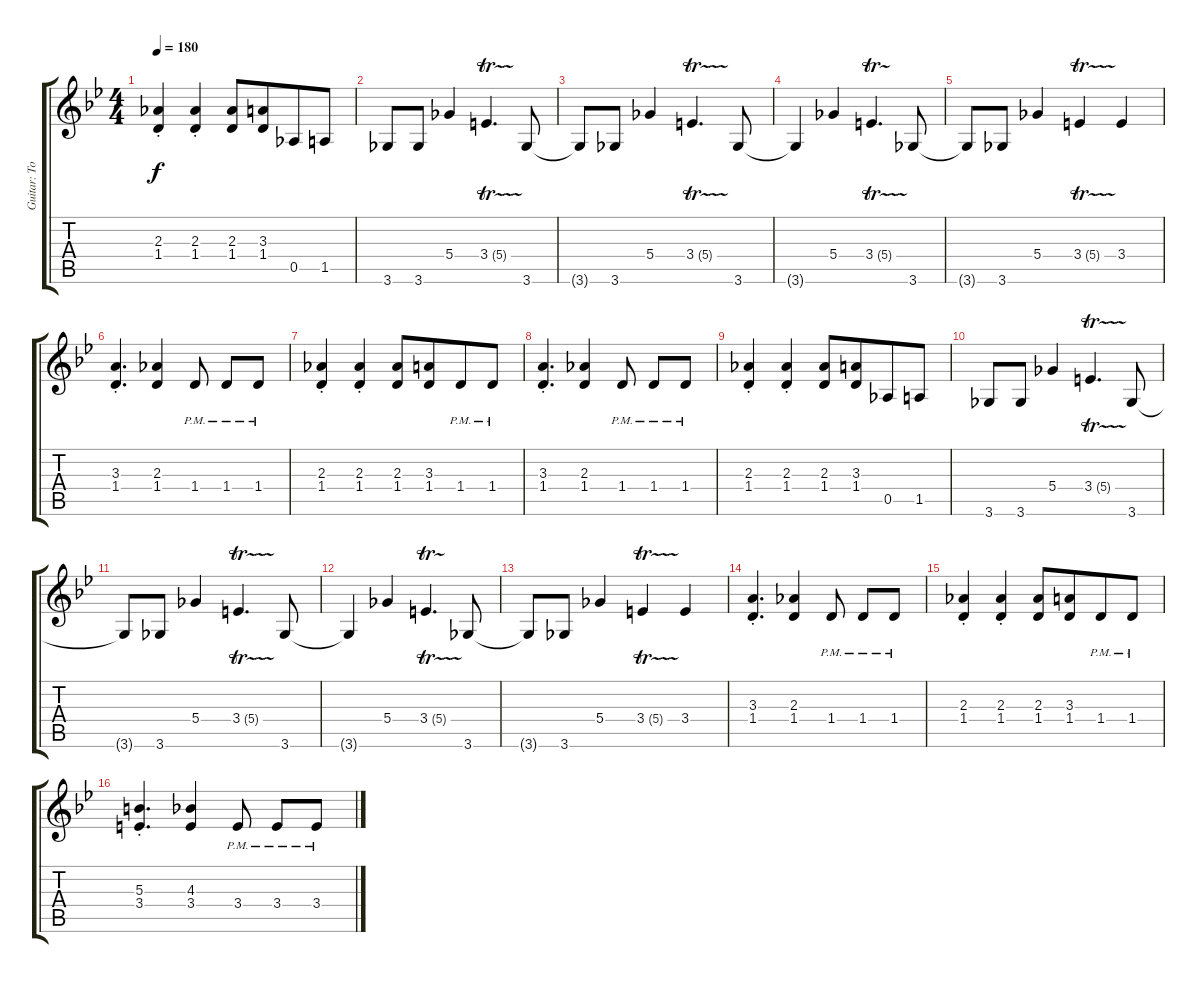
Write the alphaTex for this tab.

\track ("Guitar: Tony" "Guitar: To") {instrument overdrivenguitar}
\staff {score tabs}
\tuning (Eb4 Bb3 Gb3 Db3 Ab2 Eb2) {hide}
\ts (4 4)
\tempo 180
\clef g2
\ks bb
(2.3{st} 1.4{st}).4{dy f} (2.3{st} 1.4{st}).4 (2.3 1.4).8 (3.3 1.4).8{beam merge} 0.5.8 1.5.8 |
3.6.8 3.6.8 5.4.4 3.4{tr (5 16)}.4{d} 3.6.8 |
3.6{t}.8 3.6.8 5.4.4 3.4{tr (5 16)}.4{d} 3.6.8 |
3.6{t}.4 5.4.4 3.4{tr (5 16)}.4{d} 3.6.8 |
3.6{t}.8 3.6.8 5.4.4 3.4{tr (5 16)}.4 3.4.4 |
(3.3{st} 1.4{st}).4{d} (2.3 1.4).4 1.4{pm}.8 1.4{pm}.8 1.4{pm}.8 |
(2.3{st} 1.4{st}).4 (2.3{st} 1.4{st}).4 (2.3 1.4).8 (3.3 1.4).8{beam merge} 1.4{pm}.8 1.4{pm}.8 |
(3.3{st} 1.4{st}).4{d} (2.3 1.4).4 1.4{pm}.8 1.4{pm}.8 1.4{pm}.8 |
(2.3{st} 1.4{st}).4 (2.3{st} 1.4{st}).4 (2.3 1.4).8 (3.3 1.4).8{beam merge} 0.5.8 1.5.8 |
3.6.8 3.6.8 5.4.4 3.4{tr (5 16)}.4{d} 3.6.8 |
3.6{t}.8 3.6.8 5.4.4 3.4{tr (5 16)}.4{d} 3.6.8 |
3.6{t}.4 5.4.4 3.4{tr (5 16)}.4{d} 3.6.8 |
3.6{t}.8 3.6.8 5.4.4 3.4{tr (5 16)}.4 3.4.4 |
(3.3{st} 1.4{st}).4{d} (2.3 1.4).4 1.4{pm}.8 1.4{pm}.8 1.4{pm}.8 |
(2.3{st} 1.4{st}).4 (2.3{st} 1.4{st}).4 (2.3 1.4).8 (3.3 1.4).8{beam merge} 1.4{pm}.8 1.4{pm}.8 |
(5.3{st} 3.4{st}).4{d} (4.3 3.4).4 3.4{pm}.8 3.4{pm}.8 3.4{pm}.8
